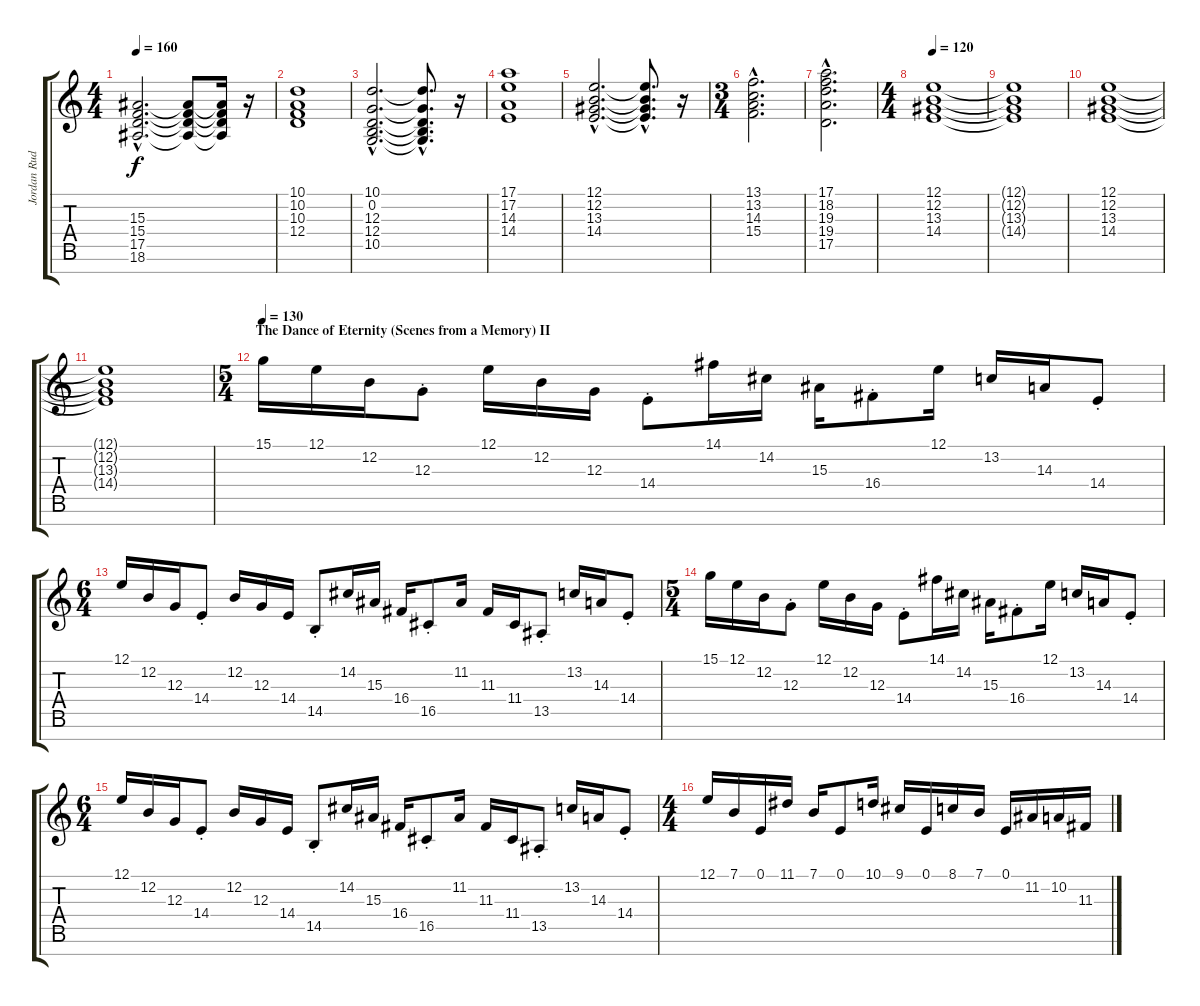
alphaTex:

\track ("Jordan Rudess Lead 2 (Dual Voice)" "Jordan Rud") {instrument lead2sawtooth}
\staff {score tabs}
\tuning (E4 B3 G3 D3 A2 E2 B1) {hide}
\ts (4 4)
\tempo 160
\clef g2
\ks c
(15.3{hac t} 15.4{hac t} 17.5{hac t} 18.6{hac t}).2{d dy f} (15.3{t} 15.4{t} 17.5{t} 18.6{t}).8 (15.3{t} 15.4{t} 17.5{t} 18.6{t}).16 r.16 |
(10.1 10.2 10.3 12.4).1 |
(10.1{hac} 0.2{hac} 12.3{hac} 12.4{hac} 10.5{hac}).2{d} (10.1{hac t} 0.2{hac t} 12.3{hac t} 12.4{hac t} 10.5{hac t}).8{d} r.16 |
(17.1 17.2 14.3 14.4).1 |
(12.1{hac} 12.2{hac} 13.3{hac} 14.4{hac}).2{d} (12.1{hac t} 12.2{hac t} 13.3{hac t} 14.4{hac t}).8{d} r.16 |
\ts (3 4)
(13.1{hac} 13.2{hac} 14.3{hac} 15.4{hac}).2{d} |
(17.1{hac} 18.2{hac} 19.3{hac} 19.4{hac} 17.5{hac}).2{d} |
\ts (4 4)
\tempo 120
(12.1 12.2 13.3 14.4).1 |
(12.1{t} 12.2{t} 13.3{t} 14.4{t}).1 |
(12.1 12.2 13.3 14.4).1 |
(12.1{t} 12.2{t} 13.3{t} 14.4{t}).1 |
\ts (5 4)
\section ("" "The Dance of Eternity (Scenes from a Memory) II")
\tempo 130
15.1.16{volume 11 instrument percussiveorgan} 12.1.16 12.2.16 12.3{st}.8 12.1.16 12.2.16 12.3.16 14.4{st}.8 14.1.16 14.2.16 15.3.16 16.4{st}.8 12.1.16 13.2.16 14.3.16 14.4{st}.8 |
\ts (6 4)
12.1.16 12.2.16 12.3.16 14.4{st}.8 12.2.16 12.3.16 14.4.16 14.5{st}.8 14.2.16 15.3.16 16.4.16 16.5{st}.8 11.2.16 11.3.16 11.4.16 13.5{st}.8 13.2.16 14.3.16 14.4{st}.8 |
\ts (5 4)
15.1.16 12.1.16 12.2.16 12.3{st}.8 12.1.16 12.2.16 12.3.16 14.4{st}.8 14.1.16 14.2.16 15.3.16 16.4{st}.8 12.1.16 13.2.16 14.3.16 14.4{st}.8 |
\ts (6 4)
12.1.16 12.2.16 12.3.16 14.4{st}.8 12.2.16 12.3.16 14.4.16 14.5{st}.8 14.2.16 15.3.16 16.4.16 16.5{st}.8 11.2.16 11.3.16 11.4.16 13.5{st}.8 13.2.16 14.3.16 14.4{st}.8 |
\ts (4 4)
12.1.16 7.1.16 0.1.16 11.1.16 7.1.16 0.1.8 10.1.16 9.1.16 0.1.16 8.1.16 7.1.16 0.1.16 11.2.16 10.2.16 11.3.16
